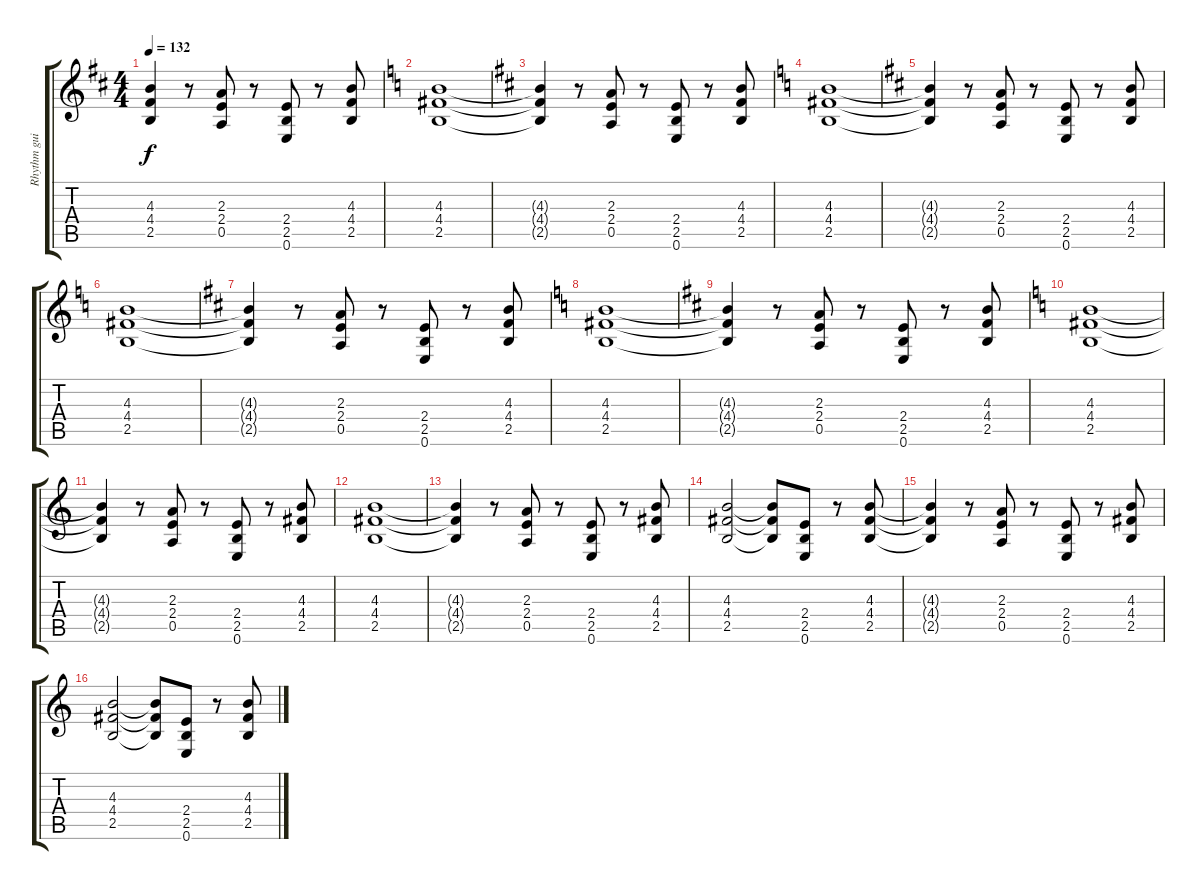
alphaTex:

\track ("Rhythm guitar" "Rhythm gui") {instrument overdrivenguitar}
\staff {score tabs}
\tuning (E4 B3 G3 D3 A2 E2) {hide}
\ts (4 4)
\tempo 132
\clef g2
\ks d
(4.3{t} 4.4{t} 2.5{t}).4{dy f} r.8 (2.3 2.4 0.5).8 r.8 (2.4 2.5 0.6).8 r.8 (4.3 4.4 2.5).8 |
\ks c
(4.3 4.4 2.5).1 |
\ks d
(4.3{t} 4.4{t} 2.5{t}).4 r.8 (2.3 2.4 0.5).8 r.8 (2.4 2.5 0.6).8 r.8 (4.3 4.4 2.5).8 |
\ks c
(4.3 4.4 2.5).1 |
\ks d
(4.3{t} 4.4{t} 2.5{t}).4 r.8 (2.3 2.4 0.5).8 r.8 (2.4 2.5 0.6).8 r.8 (4.3 4.4 2.5).8 |
\ks c
(4.3 4.4 2.5).1 |
\ks d
(4.3{t} 4.4{t} 2.5{t}).4 r.8 (2.3 2.4 0.5).8 r.8 (2.4 2.5 0.6).8 r.8 (4.3 4.4 2.5).8 |
\ks c
(4.3 4.4 2.5).1 |
\ks d
(4.3{t} 4.4{t} 2.5{t}).4 r.8 (2.3 2.4 0.5).8 r.8 (2.4 2.5 0.6).8 r.8 (4.3 4.4 2.5).8 |
\ks c
(4.3 4.4 2.5).1 |
(4.3{t} 4.4{t} 2.5{t}).4 r.8 (2.3 2.4 0.5).8 r.8 (2.4 2.5 0.6).8 r.8 (4.3 4.4 2.5).8 |
(4.3 4.4 2.5).1 |
(4.3{t} 4.4{t} 2.5{t}).4 r.8 (2.3 2.4 0.5).8 r.8 (2.4 2.5 0.6).8 r.8 (4.3 4.4 2.5).8 |
(4.3 4.4 2.5).2 (4.3{t} 4.4{t} 2.5{t}).8 (2.4 2.5 0.6).8 r.8 (4.3 4.4 2.5).8 |
(4.3{t} 4.4{t} 2.5{t}).4 r.8 (2.3 2.4 0.5).8 r.8 (2.4 2.5 0.6).8 r.8 (4.3 4.4 2.5).8 |
(4.3 4.4 2.5).2 (4.3{t} 4.4{t} 2.5{t}).8 (2.4 2.5 0.6).8 r.8 (4.3 4.4 2.5).8
